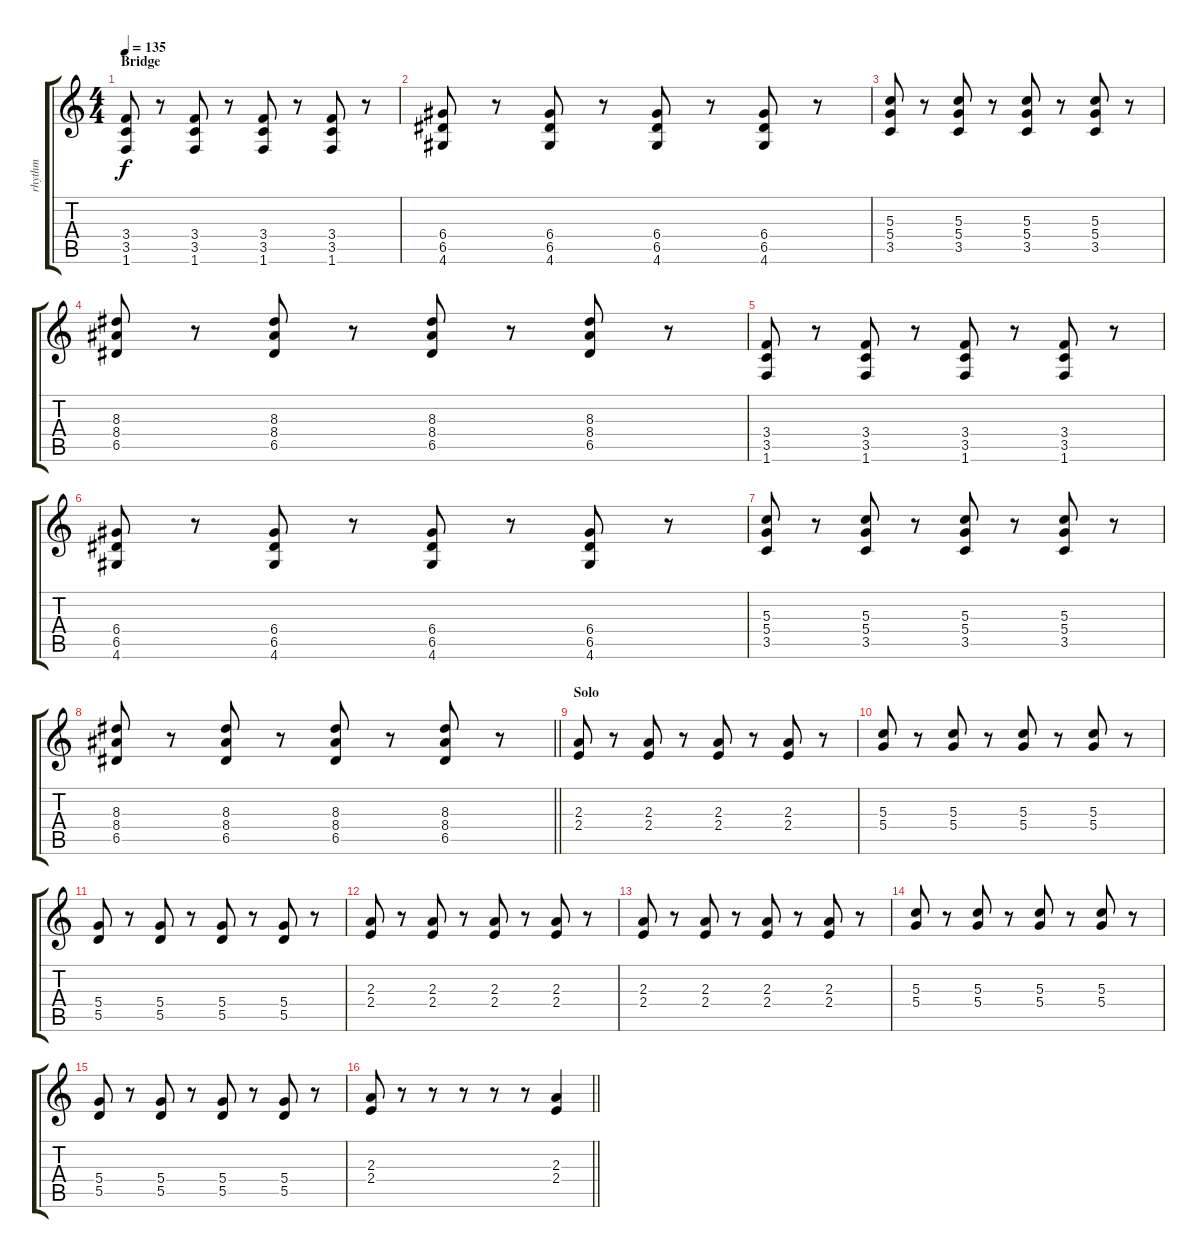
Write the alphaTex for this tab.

\track ("rhythm" "rhythm") {instrument electricguitarclean}
\staff {score tabs}
\tuning (E4 B3 G3 D3 A2 E2) {hide}
\ts (4 4)
\section ("" "Bridge")
\tempo 135
\clef g2
\ks c
(3.4 3.5 1.6).8{dy f} r.8 (3.4 3.5 1.6).8 r.8 (3.4 3.5 1.6).8 r.8 (3.4 3.5 1.6).8 r.8 |
(6.4 6.5 4.6).8 r.8 (6.4 6.5 4.6).8 r.8 (6.4 6.5 4.6).8 r.8 (6.4 6.5 4.6).8 r.8 |
(5.3 5.4 3.5).8 r.8 (5.3 5.4 3.5).8 r.8 (5.3 5.4 3.5).8 r.8 (5.3 5.4 3.5).8 r.8 |
(8.3 8.4 6.5).8 r.8 (8.3 8.4 6.5).8 r.8 (8.3 8.4 6.5).8 r.8 (8.3 8.4 6.5).8 r.8 |
(3.4 3.5 1.6).8 r.8 (3.4 3.5 1.6).8 r.8 (3.4 3.5 1.6).8 r.8 (3.4 3.5 1.6).8 r.8 |
(6.4 6.5 4.6).8 r.8 (6.4 6.5 4.6).8 r.8 (6.4 6.5 4.6).8 r.8 (6.4 6.5 4.6).8 r.8 |
(5.3 5.4 3.5).8 r.8 (5.3 5.4 3.5).8 r.8 (5.3 5.4 3.5).8 r.8 (5.3 5.4 3.5).8 r.8 |
\barLineRight lightlight
(8.3 8.4 6.5).8 r.8 (8.3 8.4 6.5).8 r.8 (8.3 8.4 6.5).8 r.8 (8.3 8.4 6.5).8 r.8 |
\section ("" "Solo")
(2.3 2.4).8{instrument electricguitarclean} r.8 (2.3 2.4).8 r.8 (2.3 2.4).8 r.8 (2.3 2.4).8 r.8 |
(5.3 5.4).8 r.8 (5.3 5.4).8 r.8 (5.3 5.4).8 r.8 (5.3 5.4).8 r.8 |
(5.4 5.5).8 r.8 (5.4 5.5).8 r.8 (5.4 5.5).8 r.8 (5.4 5.5).8 r.8 |
(2.3 2.4).8 r.8 (2.3 2.4).8 r.8 (2.3 2.4).8 r.8 (2.3 2.4).8 r.8 |
(2.3 2.4).8 r.8 (2.3 2.4).8 r.8 (2.3 2.4).8 r.8 (2.3 2.4).8 r.8 |
(5.3 5.4).8 r.8 (5.3 5.4).8 r.8 (5.3 5.4).8 r.8 (5.3 5.4).8 r.8 |
(5.4 5.5).8 r.8 (5.4 5.5).8 r.8 (5.4 5.5).8 r.8 (5.4 5.5).8 r.8 |
\barLineRight lightlight
(2.3 2.4).8 r.8 r.8 r.8 r.8 r.8 (2.3 2.4).4{instrument overdrivenguitar}
